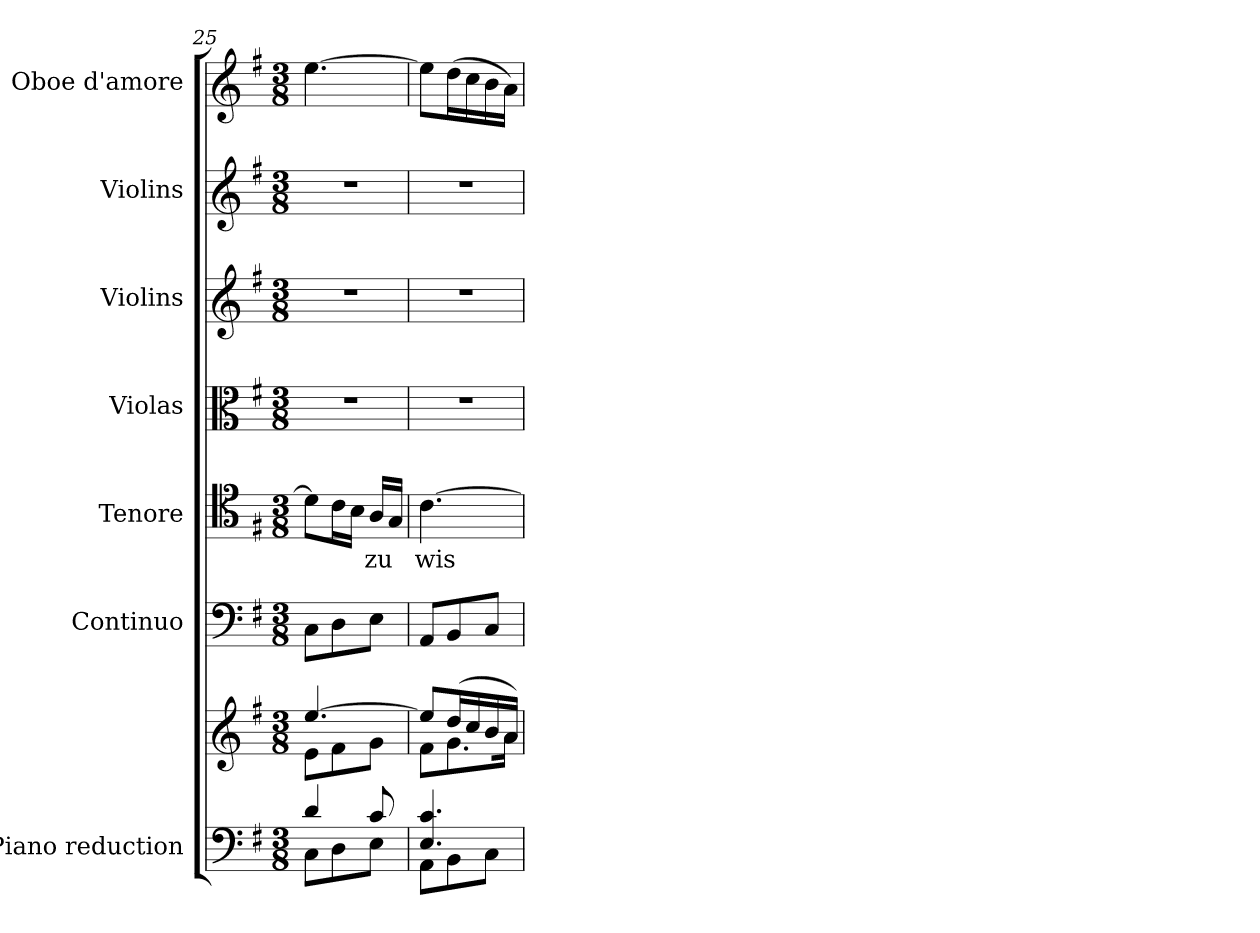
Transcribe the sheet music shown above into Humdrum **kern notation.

**kern	**kern	**kern	**kern	**text	**kern	**kern	**kern	**kern
*part7	*part7	*part6	*part5	*part5	*part4	*part3	*part2	*part1
*staff8	*staff7	*staff6	*staff5	*staff5	*staff4	*staff3	*staff2	*staff1
*I"Piano reduction	*	*I"Continuo	*I"Tenore	*	*I"Violas	*I"Violins	*I"Violins	*I"Oboe d'amore
*I'Pno	*	*	*	*	*	*	*	*I'Ob
*clefF4	*clefG2	*clefF4	*clefC4	*	*clefC3	*clefG2	*clefG2	*clefG2
*k[f#]	*k[f#]	*k[f#]	*k[f#]	*	*k[f#]	*k[f#]	*k[f#]	*k[f#]
*M3/8	*M3/8	*M3/8	*M3/8	*	*M3/8	*M3/8	*M3/8	*M3/8
=25	=25	=25	=25	=25	=25	=25	=25	=25
*^	*^	*	*	*	*	*	*	*
4d/	8C\L	[4.ee/	8e\L	8C\L	8d\L]	.	4.r	4.r	4.r	[4.ee\
.	8D\	.	8f#\	8D\	16c\L	.	.	.	.	.
.	.	.	.	.	16B\JJ	.	.	.	.	.
!	!	!	!	!	!	!LO:LY:b	!	!	!	!
8c/	8E\J	.	8g\J	8E\J	16A/LL	zu	.	.	.	.
.	.	.	.	.	16G/JJ	.	.	.	.	.
=26	=26	=26	=26	=26	=26	=26	=26	=26	=26	=26
!	!	!	!	!	!	!LO:LY:b	!	!	!	!
4.E/ 4.c/	8AA\L	8ee/L]	8f#\L	8AA/L	[4.c\	wis-	4.r	4.r	4.r	8ee\L]
.	8BB\	(>16dd/L	8.g\	8BB/	.	.	.	.	.	(>16dd\L
.	.	16cc/	.	.	.	.	.	.	.	16cc\
.	8C\J	16b/	.	8C/J	.	.	.	.	.	16b\
.	.	16a/JJ)	16a\Jk	.	.	.	.	.	.	16a\JJ)
*v	*v	*	*	*	*	*	*	*	*	*
*	*v	*v	*	*	*	*	*	*	*
=	=	=	=	=	=	=	=	=
*-	*-	*-	*-	*-	*-	*-	*-	*-
